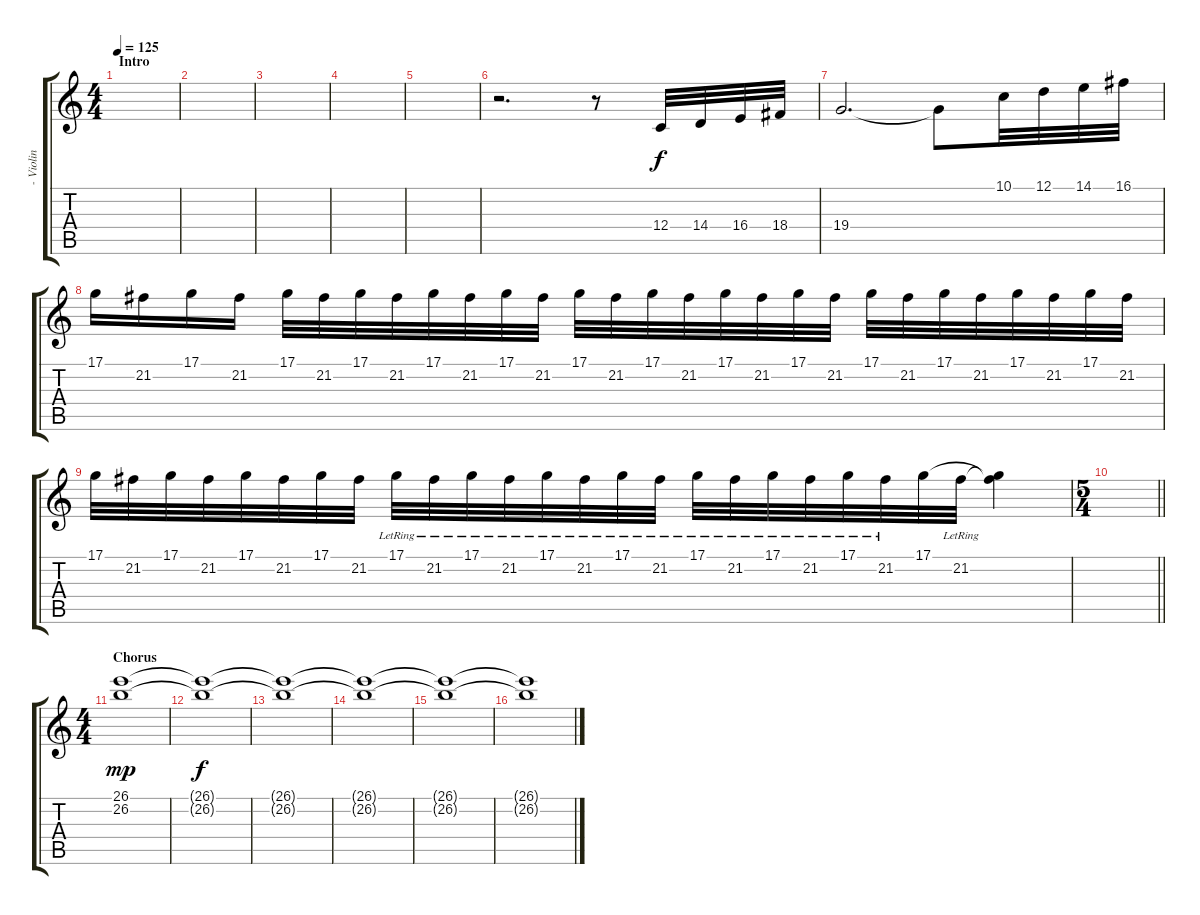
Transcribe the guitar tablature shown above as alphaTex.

\track (" - Violin - " " - Violin ") {instrument stringensemble1}
\staff {score tabs}
\tuning (D4 A3 F3 C3 G2 C2) {hide}
\ts (4 4)
\section ("" "Intro")
\tempo 125
\clef g2
\ks c
|
|
|
|
|
r.2{d} r.8 12.4.32 14.4.32 16.4.32 18.4.32 |
19.4.2{d} 19.4{t}.8 10.1.32 12.1.32 14.1.32 16.1.32 |
17.1.16 21.2.16 17.1.16 21.2.16 17.1.32 21.2.32 17.1.32 21.2.32 17.1.32 21.2.32 17.1.32 21.2.32 17.1.32 21.2.32 17.1.32 21.2.32 17.1.32 21.2.32 17.1.32 21.2.32 17.1.32 21.2.32 17.1.32 21.2.32 17.1.32 21.2.32 17.1.32 21.2.32 |
17.1.32 21.2.32 17.1.32 21.2.32 17.1.32 21.2.32 17.1.32 21.2.32 17.1{lr}.32 21.2{lr}.32 17.1{lr}.32 21.2{lr}.32 17.1{lr}.32 21.2{lr}.32 17.1{lr}.32 21.2{lr}.32 17.1{lr}.32{volume 10} 21.2{lr}.32 17.1{lr}.32 21.2{lr}.32 17.1{lr}.32 21.2{lr}.32 17.1.32 21.2{lr}.32 (17.1{t} 21.2{t}).4 |
\ts (5 4)
\barLineRight lightlight
|
\ts (4 4)
\section ("" "Chorus")
(26.1 26.2).1{dy mp volume 12} |
(26.1{t} 26.2{t}).1{dy f} |
(26.1{t} 26.2{t}).1 |
(26.1{t} 26.2{t}).1 |
(26.1{t} 26.2{t}).1 |
(26.1{t} 26.2{t}).1
